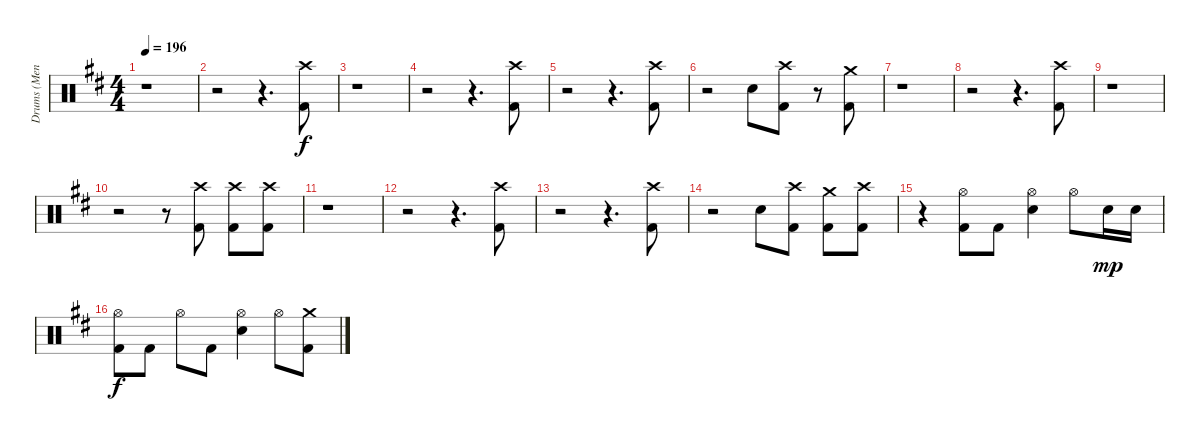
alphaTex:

\track ("Drums (Menza)" "Drums (Men") {instrument percussion}
\staff {score}
\articulation defaults
\ts (4 4)
\tempo 196
\clef neutral
\ks d
r.1{dy f} |
r.2 r.4{d} ("Crash high (hit)" "Kick (hit) 2").8 |
r.1 |
r.2 r.4{d} ("Crash high (hit)" "Kick (hit) 2").8 |
r.2 r.4{d} ("Crash high (hit)" "Kick (hit) 2").8 |
r.2 "Snare (hit) 2".8 ("Crash high (hit)" "Kick (hit) 2").8 r.8 ("Crash medium (hit)" "Kick (hit) 2").8 |
r.1 |
r.2 r.4{d} ("Crash high (hit)" "Kick (hit) 2").8 |
r.1 |
r.2 r.8 ("Crash high (hit)" "Kick (hit) 2").8 ("Crash high (hit)" "Kick (hit) 2").8 ("Crash high (hit)" "Kick (hit) 2").8 |
r.1 |
r.2 r.4{d} ("Crash high (hit)" "Kick (hit) 2").8 |
r.2 r.4{d} ("Crash high (hit)" "Kick (hit) 2").8 |
r.2 "Snare (hit) 2".8 ("Crash high (hit)" "Kick (hit) 2").8 ("Crash medium (hit)" "Kick (hit) 2").8 ("Crash high (hit)" "Kick (hit) 2").8 |
r.4 ("Hi-Hat (open)" "Kick (hit) 2").8 "Kick (hit) 2".8 ("Hi-Hat (open)" "Snare (hit) 2").4 "Hi-Hat (open)".8 "Snare (hit) 2".16{dy mp} "Snare (hit) 2".16 |
("Hi-Hat (open)" "Kick (hit) 2").8{dy f} "Kick (hit) 2".8 "Hi-Hat (open)".8 "Kick (hit) 2".8 ("Hi-Hat (open)" "Snare (hit) 2").4 "Hi-Hat (open)".8 ("Crash medium (hit)" "Kick (hit) 2").8
